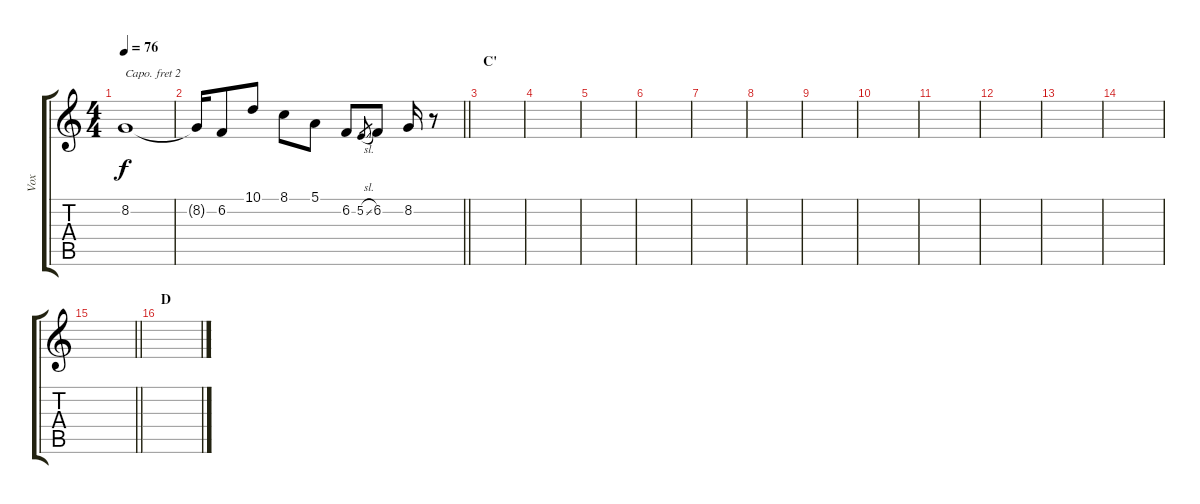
\track ("Vox" "Vox") {instrument lead2sawtooth}
\staff {score tabs}
\capo 2
\tuning (D4 A3 F3 C3 G2 C2) {hide}
\ts (4 4)
\tempo 76
\clef g2
\ks c
8.2.1{dy f} |
\barLineRight lightlight
8.2{t}.16 6.2.8 10.1.8 8.1.8 5.1.8 6.2.8 5.2{sl}.8{gr} 6.2.8 8.2.16 r.8 |
\section ("" "C'")
|
|
|
|
|
|
|
|
|
|
|
|
\barLineRight lightlight
|
\section ("" "D")
